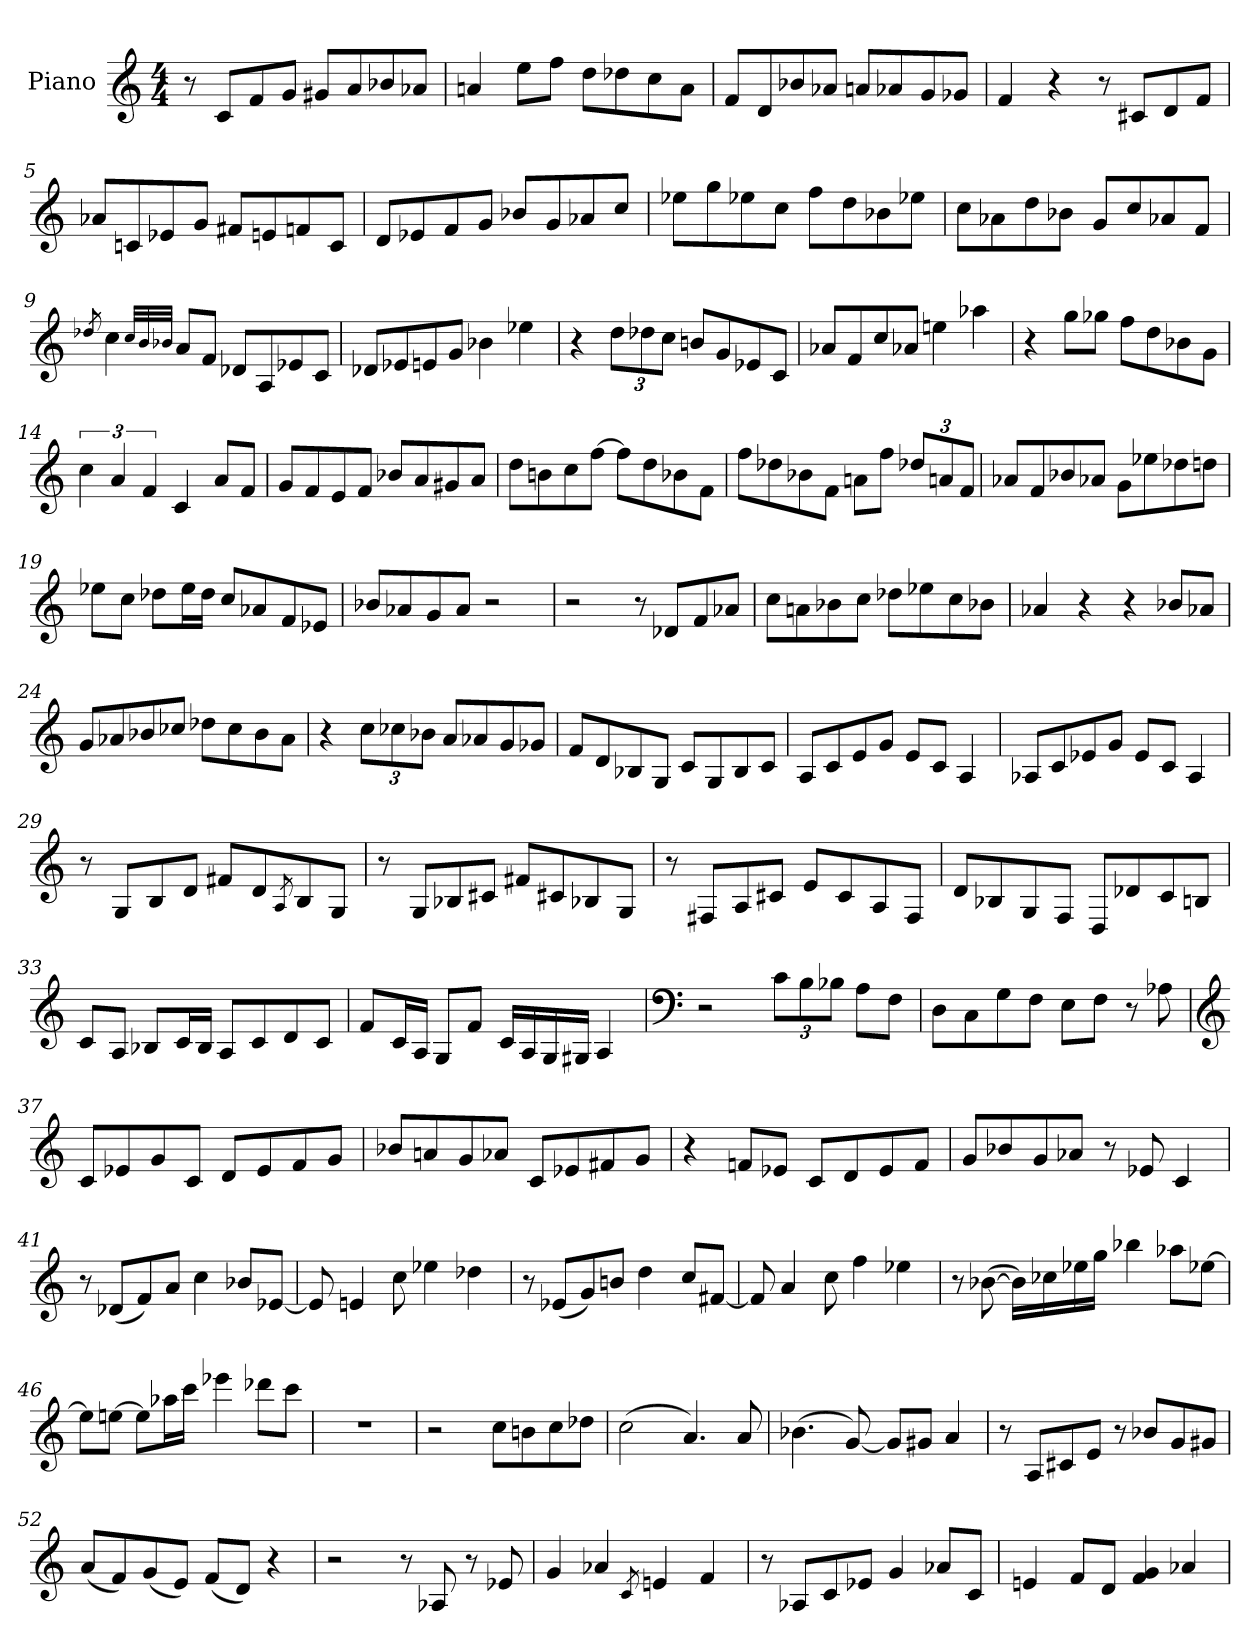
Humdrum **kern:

**kern
*part1
*staff1
*I"Piano
*I'Pno.
*clefG2
*k[]
*M4/4
=1
8r
8c/L
8f/
8g/J
8g#X/L
8a/
8b-X/
8a-X/J
=2
4an/
8ee\L
8ff\J
8dd\L
8dd-X\
8cc\
8a\J
=3
8f/L
8d/
8b-X/
8a-X/J
8an/L
8a-X/
8g/
8g-X/J
=4
4f/
4r
8r
8c#X/L
8d/
8f/J
!!LO:LB:g=z
=5
8a-X/L
8cn/
8e-X/
8g/J
8f#X/L
8en/
8fn/
8c/J
=6
8d/L
8e-X/
8f/
8g/J
8b-X/L
8g/
8a-X/
8cc/J
=7
8ee-X\L
8gg\
8ee-X\
8cc\J
8ff\L
8dd\
8b-X\
8ee-X\J
=8
8cc\L
8a-X\
8dd\
8b-X\J
8g/L
8cc/
8a-X/
8f/J
!!LO:LB:g=z
=9
8qdd-X/
4cc\
32qcc/LLL
32qb/
32qb-X/JJJ
8a/L
8f/J
8d-X/L
8A/
8e-X/
8c/J
=10
8d-X/L
8e-X/
8en/
8g/J
4b-X\
4ee-X\
=11
4r
*Xbrackettup
12dd\L
12dd-X\
12cc\J
8bn/L
8g/
8e-X/
8c/J
=12
8a-X/L
8f/
8cc/
8a-X/J
4een\
4aa-X\
!!LO:LB:g=z
=13
4r
8gg\L
8gg-X\J
8ff\L
8dd\
8b-X\
8g\J
=14
*brackettup
6cc\
6a/
6f/
4c/
8a/L
8f/J
=15
8g/L
8f/
8e/
8f/J
8b-X/L
8a/
8g#X/
8a/J
=16
8dd\L
8bn\
8cc\
[8ff\J
8ff\L]
8dd\
8b-X\
8f\J
!!LO:LB:g=z
=17
8ff\L
8dd-X\
8b-X\
8f\J
8an\L
8ff\J
*Xbrackettup
12dd-X/L
12an/
12f/J
=18
8a-X/L
8f/
8b-X/
8a-X/J
8g\L
8ee-X\
8dd-X\
8ddn\J
=19
8ee-X\L
8cc\J
8dd-X\L
16ee-\L
16dd-\JJ
8cc/L
8a-X/
8f/
8e-X/J
=20
8b-X/L
8a-X/
8g/
8a-/J
2r
!!LO:LB:g=z
=21
2r
8r
8d-X/L
8f/
8a-X/J
=22
8cc\L
8an\
8b-X\
8cc\J
8dd-X\L
8ee-X\
8cc\
8b-X\J
=23
4a-X/
4r
4r
8b-X/L
8a-X/J
=24
8g/L
8a-X/
8b-X/
8cc-X/J
8dd-X\L
8cc-\
8b-\
8a-\J
!!LO:LB:g=z
=25
4r
12cc\L
12cc-X\
12b-X\J
8a/L
8a-X/
8g/
8g-X/J
=26
8f/L
8d/
8B-X/
8G/J
8c/L
8G/
8B-/
8c/J
=27
8A/L
8c/
8e/
8g/J
8e/L
8c/J
4A/
=28
8A-X/L
8c/
8e-X/
8g/J
8e-/L
8c/J
4A-/
!!LO:LB:g=z
=29
8r
8G/L
8B/
8d/J
8f#X/L
8d/
8qA/
8B/
8G/J
=30
8r
8G/L
8B-X/
8c#X/J
8f#X/L
8c#X/
8B-X/
8G/J
=31
8r
8F#X/L
8A/
8c#X/J
8e/L
8c#/
8A/
8F#/J
!!LO:LB:g=z
=32
8d/L
8B-X/
8G/
8F/J
8D/L
8d-X/
8c/
8Bn/J
=33
8c/L
8A/J
8B-X/L
16c/L
16B-/JJ
8A/L
8c/
8d/
8c/J
=34
8f/L
16c/L
16A/JJ
8G/L
8f/J
16c/LL
16A/
16G/
16G#X/JJ
4A/
!!LO:PB:g=z
=35
*clefF4
2r
12c\L
12B\
12B-X\J
8A\L
8F\J
=36
8D\L
8C\
8G\
8F\J
8E\L
8F\J
8r
8A-X\
!!LO:LB:g=z
=37
*clefG2
8c/L
8e-X/
8g/
8c/J
8d/L
8e-/
8f/
8g/J
=38
8b-X/L
8an/
8g/
8a-X/J
8c/L
8e-X/
8f#X/
8g/J
=39
4r
8fn/L
8e-X/J
8c/L
8d/
8e-/
8f/J
=40
8g/L
8b-X/
8g/
8a-X/J
8r
8e-X/
4c/
!!LO:LB:g=z
=41
8r
(8d-X/L
8f/)
8a/J
4cc\
8b-X/L
[8e-X/J
=42
8e-/]
4en/
8cc\
4ee-X\
4dd-X\
=43
8r
(8e-X/L
8g/)
8bn/J
4dd\
8cc/L
[8f#X/J
=44
8f#/]
4a/
8cc\
4ff\
4ee-X\
!!LO:LB:g=z
=45
8r
([8b-X\
16b-\LL])
16cc-X\
16ee-X\
16gg\JJ
4bb-X\
8aa-X\L
[8ee-X\J
=46
8ee-\L]
[8een\J
8ee\L]
16aa-X\L
16ccc\JJ
4eee-X\
8ddd-X\L
8ccc\J
=47
1r
=48
2r
8cc\L
8bn\
8cc\
8dd-X\J
!!LO:LB:g=z
=49
(2cc\
4.a/)
8a/
=50
(4.b-X\
[8g/)
8g/L]
8g#X/J
4a/
=51
8r
8A/L
8c#X/
8e/J
8r
8b-X/L
8g/
8g#X/J
=52
(8a/L
8f/)
(8g/
8e/J)
(8f/L
8d/J)
4r
!!LO:LB:g=z
=53
2r
8r
8A-X/
8r
8e-X/
=54
4g/
4a-X/
8qc/
4en/
4f/
=55
8r
8A-X/L
8c/
8e-X/J
4g/
8a-X/L
8c/J
=56
4en/
8f/L
8d/J
4f/ 4g/
4a-X/
=
*-
